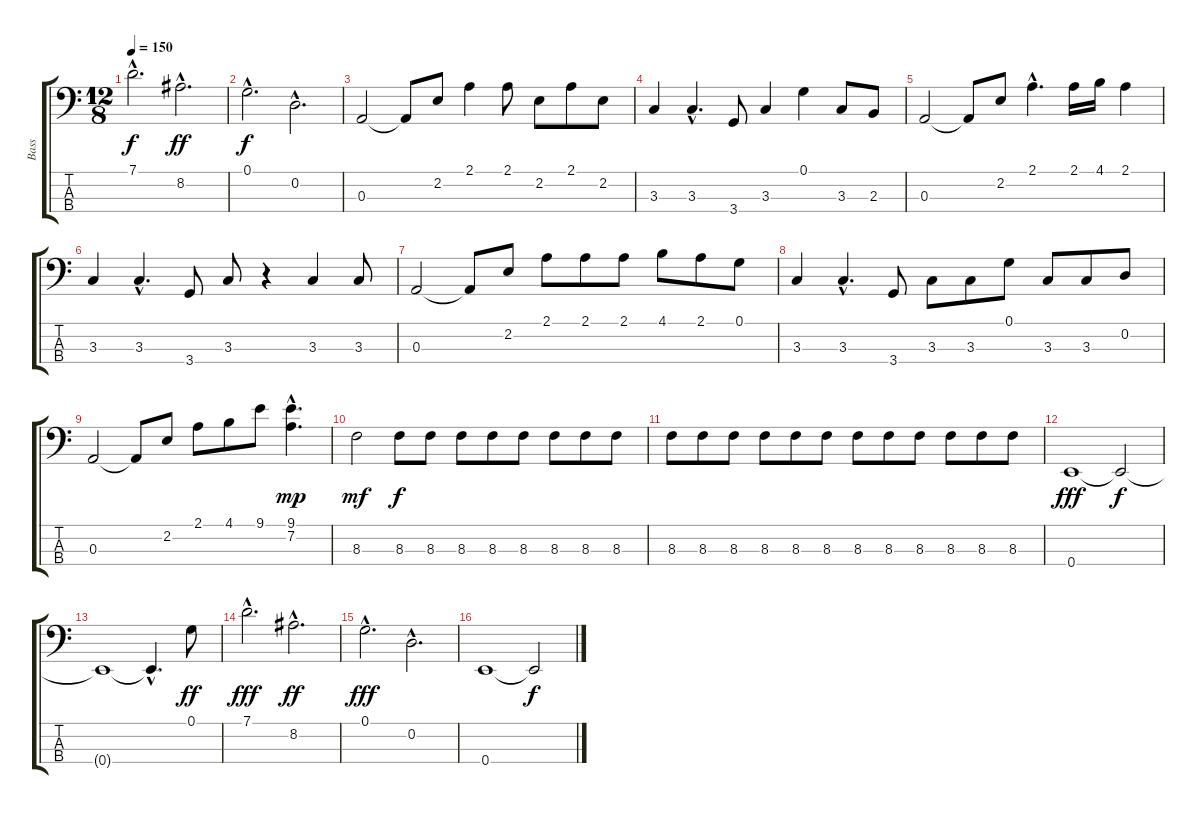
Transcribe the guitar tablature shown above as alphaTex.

\track ("Bass" "Bass") {instrument electricbassfinger}
\staff {score tabs}
\tuning (G2 D2 A1 E1) {hide}
\ts (12 8)
\tempo 150
\clef f4
\ks c
7.1{hac}.2{d dy f} 8.2{hac}.2{d dy ff} |
0.1{hac}.2{d dy f} 0.2{hac}.2{d} |
0.3.2 0.3{t}.8 2.2.8 2.1.4 2.1.8 2.2.8 2.1.8 2.2.8 |
3.3.4 3.3{hac}.4{d} 3.4.8 3.3.4 0.1.4 3.3.8 2.3.8 |
0.3.2 0.3{t}.8 2.2.8 2.1{hac}.4{d} 2.1.16 4.1.16 2.1.4 |
3.3.4 3.3{hac}.4{d} 3.4.8 3.3.8 r.4 3.3.4 3.3.8 |
0.3.2 0.3{t}.8 2.2.8 2.1.8 2.1.8 2.1.8 4.1.8 2.1.8 0.1.8 |
3.3.4 3.3{hac}.4{d} 3.4.8 3.3.8 3.3.8 0.1.8 3.3.8 3.3.8 0.2.8 |
0.3.2 0.3{t}.8 2.2.8 2.1.8 4.1.8 9.1.8 (9.1{hac} 7.2{hac}).4{d dy mp} |
8.3.2{dy mf} 8.3.8{dy f} 8.3.8 8.3.8 8.3.8 8.3.8 8.3.8 8.3.8 8.3.8 |
8.3.8 8.3.8 8.3.8 8.3.8 8.3.8 8.3.8 8.3.8 8.3.8 8.3.8 8.3.8 8.3.8 8.3.8 |
0.4.1{dy fff} 0.4{t}.2{dy f} |
0.4{t}.1 0.4{hac t}.4{d} 0.1.8{dy ff} |
7.1{hac}.2{d dy fff} 8.2{hac}.2{d dy ff} |
0.1{hac}.2{d dy fff} 0.2{hac}.2{d} |
0.4.1 0.4{t}.2{dy f}
